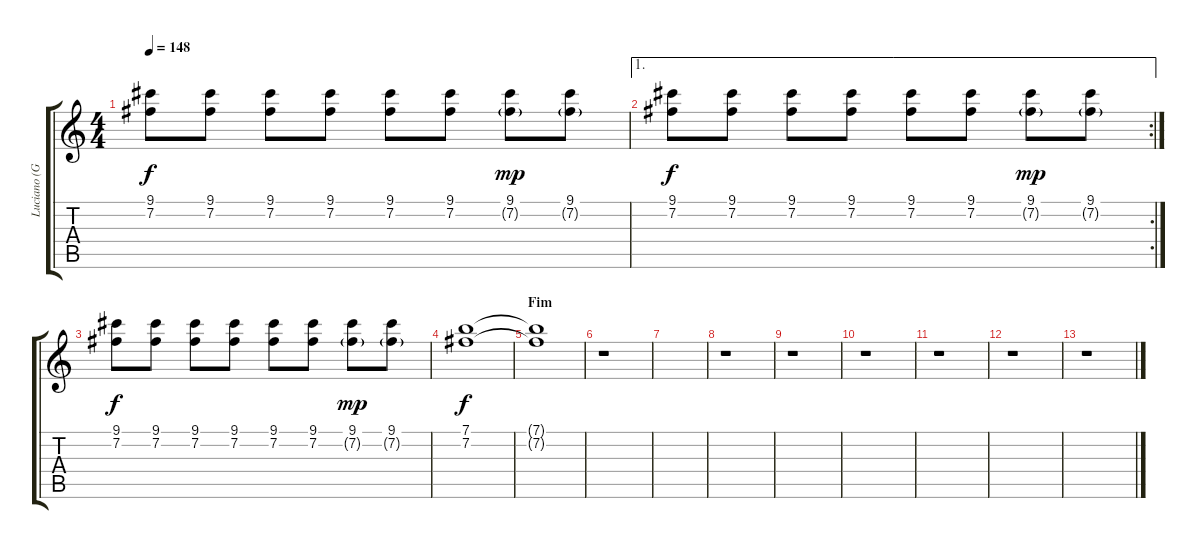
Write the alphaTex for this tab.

\track ("Luciano (Guitarra Solo)" "Luciano (G") {instrument distortionguitar}
\staff {score tabs}
\tuning (E4 B3 G3 D3 A2 E2) {hide}
\ts (4 4)
\tempo 148
\clef g2
\ks c
(9.1 7.2).8{dy f} (9.1 7.2).8 (9.1 7.2).8 (9.1 7.2).8 (9.1 7.2).8 (9.1 7.2).8 (9.1 7.2{g}).8{dy mp} (9.1 7.2{g}).8 |
\ae 1
\rc 2
(9.1 7.2).8{dy f} (9.1 7.2).8 (9.1 7.2).8 (9.1 7.2).8 (9.1 7.2).8 (9.1 7.2).8 (9.1 7.2{g}).8{dy mp} (9.1 7.2{g}).8 |
(9.1 7.2).8{dy f} (9.1 7.2).8 (9.1 7.2).8 (9.1 7.2).8 (9.1 7.2).8 (9.1 7.2).8 (9.1 7.2{g}).8{dy mp} (9.1 7.2{g}).8 |
(7.1 7.2).1{dy f volume 0} |
\section ("" "Fim")
(7.1{t} 7.2{t}).1 |
r.1 |
|
r.1 |
r.1 |
r.1 |
r.1 |
r.1 |
r.1
